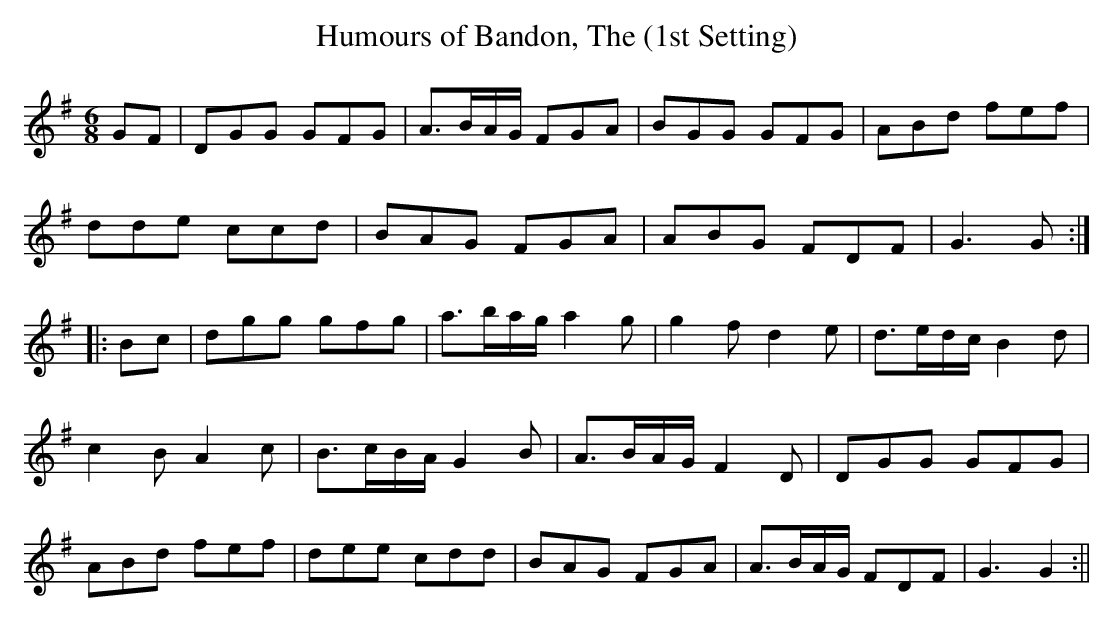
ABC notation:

X:1
T:Humours of Bandon, The (1st Setting)
M:6/8
L:1/8
K:G
GF|DGG GFG|A>BA/G/ FGA|BGG GFG|ABd fef|
dde ccd|BAG FGA|ABG FDF|G3 G:|
|:Bc|dgg gfg|a>ba/g/ a2g|g2f d2e|d>ed/c/ B2d|
c2B A2c|B>cB/A/ G2B|A>BA/G/ F2D|DGG GFG|
ABd fef|dee cdd|BAG FGA|A>BA/G/ FDF|G3 G2:||
